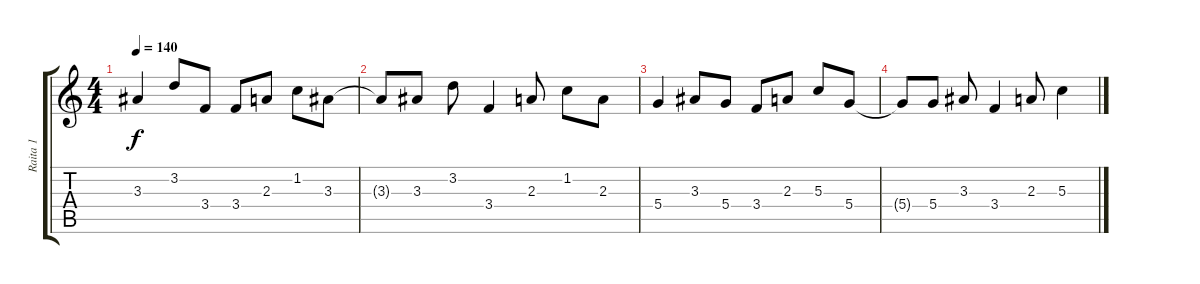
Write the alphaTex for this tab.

\track ("Raita 1" "Raita 1") {instrument acousticguitarsteel}
\staff {score tabs}
\tuning (E4 B3 G3 D3 A2 E2) {hide}
\ts (4 4)
\tempo 140
\clef g2
\ks c
3.3.4{dy f} 3.2.8 3.4.8 3.4.8 2.3.8 1.2.8 3.3.8 |
3.3{t}.8 3.3.8 3.2.8 3.4.4 2.3.8 1.2.8 2.3.8 |
5.4.4 3.3.8 5.4.8 3.4.8 2.3.8 5.3.8 5.4.8 |
5.4{t}.8 5.4.8 3.3.8 3.4.4 2.3.8 5.3.4
